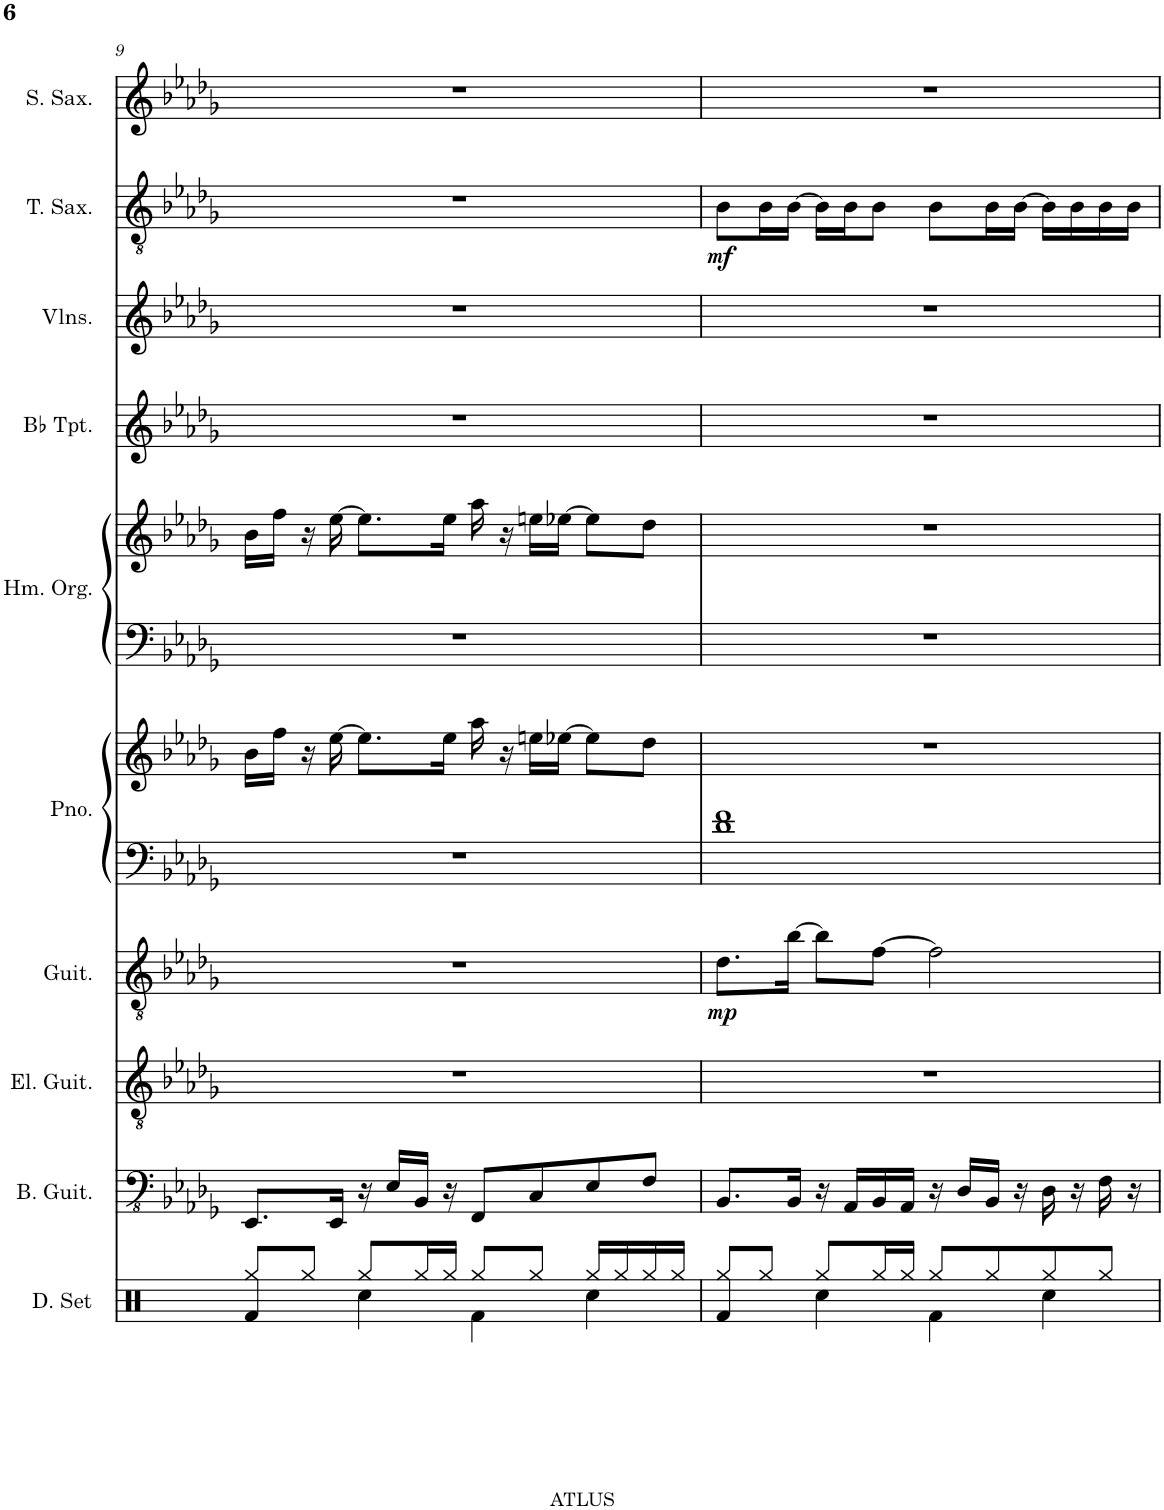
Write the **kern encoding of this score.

**kern	**kern	**kern	**kern	**dynam	**kern	**kern	**kern	**kern	**kern	**kern	**kern	**dynam	**kern
*part10	*part9	*part8	*part7	*part7	*part6	*part6	*part5	*part5	*part4	*part3	*part2	*part2	*part1
*staff12	*staff11	*staff10	*staff9	*staff9	*staff8	*staff7	*staff6	*staff5	*staff4	*staff3	*staff2	*staff2	*staff1
*I"Drumset	*I"Bass Guitar	*I"Electric Guitar	*I"Acoustic Guitar	*	*I"Piano	*	*I"Hammond Organ	*	*I"Bb Trumpet	*I"Violins	*I"Tenor Saxophone	*	*I"Soprano Saxophone
*I'D. Set	*I'B. Guit.	*I'El. Guit.	*I'Guit.	*	*I'Pno.	*	*I'Hm. Org.	*	*I'Bb Tpt.	*I'Vlns.	*I'T. Sax.	*	*I'S. Sax.
!!LO:PB:g=z
*clefX	*clefFv4	*clefGv2	*clefGv2	*	*clefF4	*clefG2	*clefF4	*clefG2	*clefG2	*clefG2	*clefGv2	*	*clefG2
*	*	*	*	*	*	*	*	*	*ITrd1c2	*	*ITrd8c14	*	*ITrd1c2
*k[]	*k[b-e-a-d-g-]	*k[b-e-a-d-g-]	*k[b-e-a-d-g-]	*	*k[b-e-a-d-g-]	*k[b-e-a-d-g-]	*k[b-e-a-d-g-]	*k[b-e-a-d-g-]	*k[b-e-a-d-g-]	*k[b-e-a-d-g-]	*k[b-e-a-d-g-]	*	*k[b-e-a-d-g-]
*M4/4	*M4/4	*M4/4	*M4/4	*	*M4/4	*M4/4	*M4/4	*M4/4	*M4/4	*M4/4	*M4/4	*	*M4/4
=9	=9	=9	=9	=9	=9	=9	=9	=9	=9	=9	=9	=9	=9
*^	*	*	*	*	*	*	*	*	*	*	*	*	*
4Rf/	8Rgg/L	8.EEE-/L	1r	1r	.	1r	16b-\LL	1r	16b-\LL	1r	1r	1r	.	1r
.	.	.	.	.	.	.	16ff\JJ	.	16ff\JJ	.	.	.	.	.
.	8Rgg/J	.	.	.	.	.	16r	.	16r	.	.	.	.	.
.	.	16EEE-/Jk	.	.	.	.	[16ee-\	.	[16ee-\	.	.	.	.	.
8Rgg/L	4Rcc\	16r	.	.	.	.	8.ee-\L]	.	8.ee-\L]	.	.	.	.	.
.	.	16EE-/LL	.	.	.	.	.	.	.	.	.	.	.	.
16Rgg/L	.	16BBB-/JJ	.	.	.	.	.	.	.	.	.	.	.	.
16Rgg/JJ	.	16r	.	.	.	.	16ee-\Jk	.	16ee-\Jk	.	.	.	.	.
8Rgg/L	4Rf\	8FFF/L	.	.	.	.	16aa-\	.	16aa-\	.	.	.	.	.
.	.	.	.	.	.	.	16r	.	16r	.	.	.	.	.
8Rgg/J	.	8CC/	.	.	.	.	16een\LL	.	16een\LL	.	.	.	.	.
.	.	.	.	.	.	.	[16ee-X\JJ	.	[16ee-X\JJ	.	.	.	.	.
16Rgg/LL	4Rcc\	8EE-/	.	.	.	.	8ee-\L]	.	8ee-\L]	.	.	.	.	.
16Rgg/	.	.	.	.	.	.	.	.	.	.	.	.	.	.
16Rgg/	.	8FF/J	.	.	.	.	8dd-\J	.	8dd-\J	.	.	.	.	.
16Rgg/JJ	.	.	.	.	.	.	.	.	.	.	.	.	.	.
=10	=10	=10	=10	=10	=10	=10	=10	=10	=10	=10	=10	=10	=10	=10
!	!	!	!	!	!LO:DY:b	!	!	!	!	!	!	!	!LO:DY:b	!
4Rf/	8Rgg/L	8.BBB-/L	1r	8.d-\L	mp	1d- 1f	1r	1r	1r	1r	1r	8B-\L	mf	1r
.	8Rgg/J	.	.	.	.	.	.	.	.	.	.	16B-\L	.	.
.	.	16BBB-/Jk	.	[16b-\Jk	.	.	.	.	.	.	.	[16B-\JJ	.	.
8Rgg/L	4Rcc\	16r	.	8b-\L]	.	.	.	.	.	.	.	16B-\LL]	.	.
.	.	16AAA-/LL	.	.	.	.	.	.	.	.	.	16B-\J	.	.
16Rgg/L	.	16BBB-/	.	[8f\J	.	.	.	.	.	.	.	8B-\J	.	.
16Rgg/JJ	.	16AAA-/JJ	.	.	.	.	.	.	.	.	.	.	.	.
8Rgg/L	4Rf\	16r	.	2f\]	.	.	.	.	.	.	.	8B-\L	.	.
.	.	16DD-/LL	.	.	.	.	.	.	.	.	.	.	.	.
8Rgg/	.	16BBB-/JJ	.	.	.	.	.	.	.	.	.	16B-\L	.	.
.	.	16r	.	.	.	.	.	.	.	.	.	[16B-\JJ	.	.
8Rgg/	4Rcc\	16DD-\	.	.	.	.	.	.	.	.	.	16B-\LL]	.	.
.	.	16r	.	.	.	.	.	.	.	.	.	16B-\	.	.
8Rgg/J	.	16FF\	.	.	.	.	.	.	.	.	.	16B-\	.	.
.	.	16r	.	.	.	.	.	.	.	.	.	16B-\JJ	.	.
*v	*v	*	*	*	*	*	*	*	*	*	*	*	*	*
=	=	=	=	=	=	=	=	=	=	=	=	=	=
*-	*-	*-	*-	*-	*-	*-	*-	*-	*-	*-	*-	*-	*-
